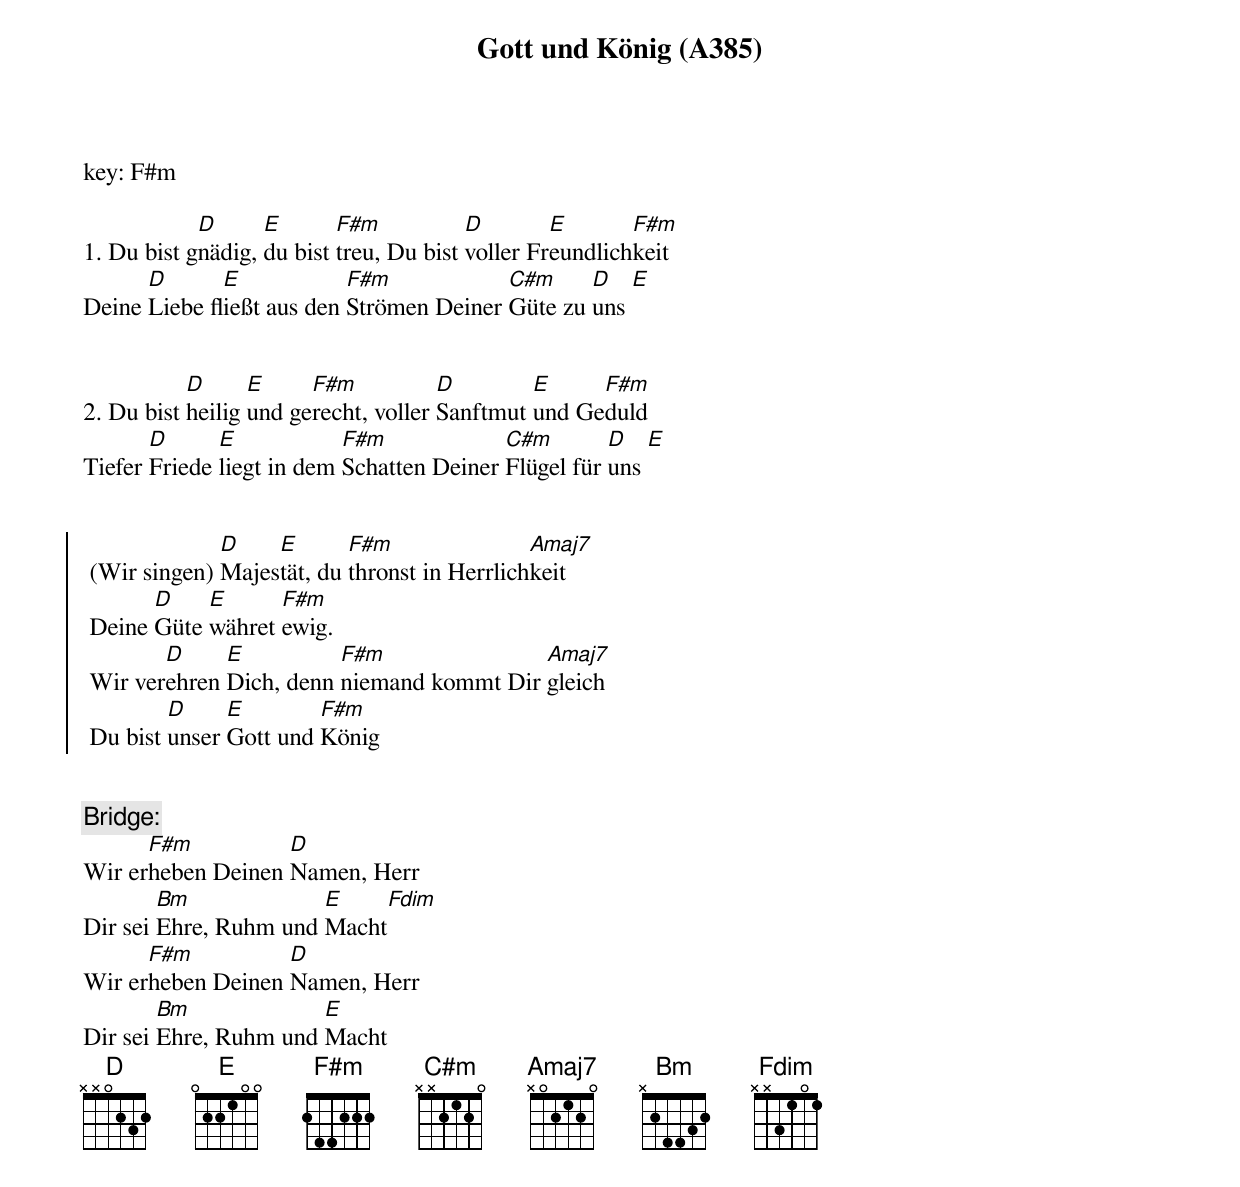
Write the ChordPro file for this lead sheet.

{title: Gott und König (A385)}
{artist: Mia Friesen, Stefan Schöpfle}
key: F#m

1. Du bist g[D]nädig, [E]du bist [F#m]treu, Du bist [D]voller Fr[E]eundlich[F#m]keit
Deine [D]Liebe ﬂ[E]ießt aus den [F#m]Strömen Deiner [C#m]Güte zu [D]uns [E]


2. Du bist [D]heilig [E]und ge[F#m]recht, voller [D]Sanftmut [E]und Ge[F#m]duld
Tiefer [D]Friede [E]liegt in dem [F#m]Schatten Deiner [C#m]Flügel für [D]uns [E]


{soc}
 (Wir singen) [D]Majes[E]tät, du [F#m]thronst in Herrlich[Amaj7]keit
 Deine [D]Güte [E]währet [F#m]ewig.
 Wir ver[D]ehren [E]Dich, denn [F#m]niemand kommt Dir [Amaj7]gleich
 Du bist [D]unser [E]Gott und [F#m]König
 {eoc}


{comment: Bridge:}
Wir er[F#m]heben Deinen [D]Namen, Herr
Dir sei [Bm]Ehre, Ruhm und [E]Macht[Fdim]
Wir er[F#m]heben Deinen [D]Namen, Herr
Dir sei [Bm]Ehre, Ruhm und [E]Macht
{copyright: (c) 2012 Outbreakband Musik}
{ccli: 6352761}
